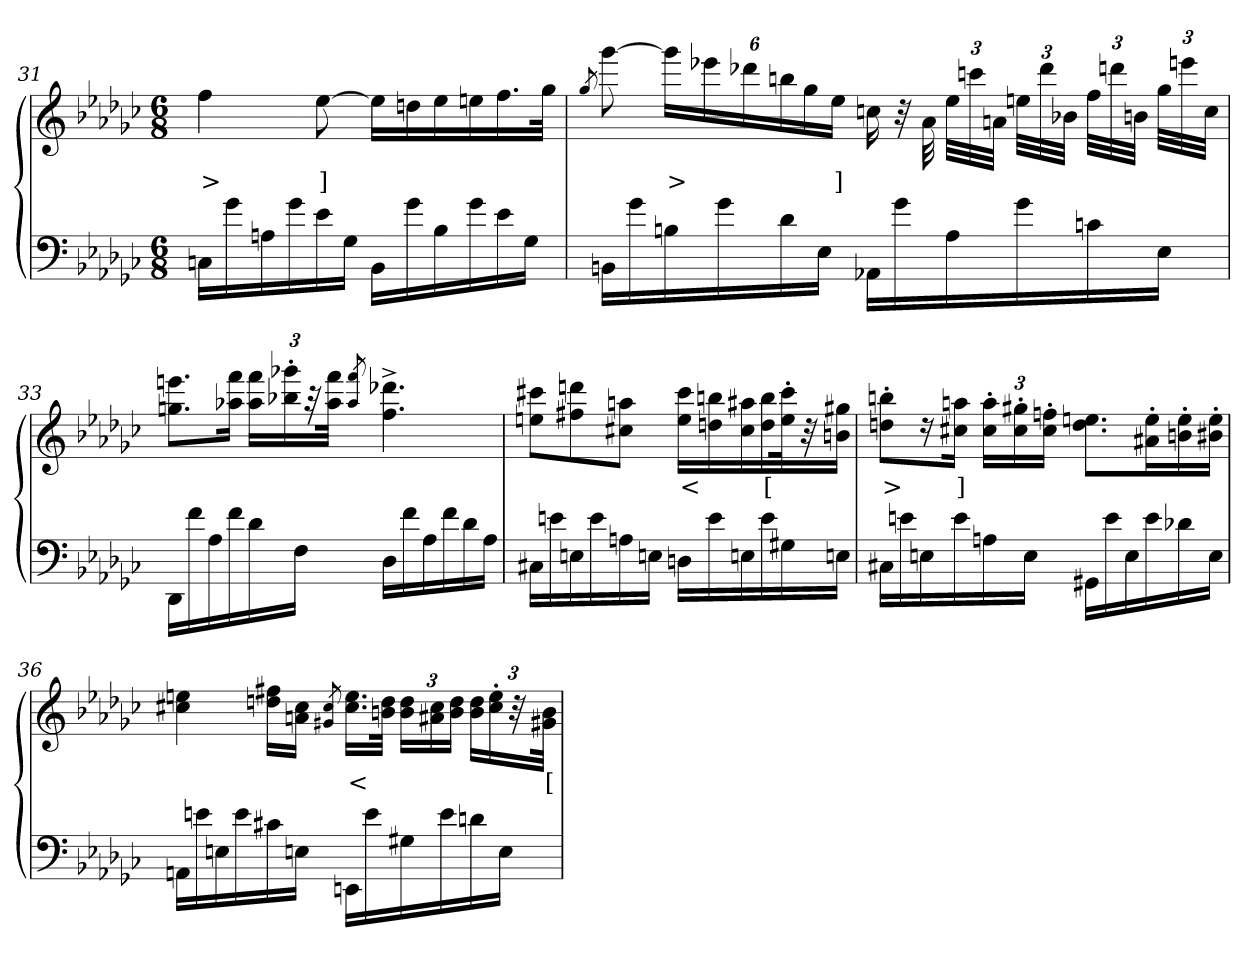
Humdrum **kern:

**kern	**kern	**text
*part2	*part1	*part1
*staff2	*staff1	*staff1
*clefF4	*clefG2	*
*k[b-e-a-d-g-c-]	*k[b-e-a-d-g-c-]	*
*M6/8	*M6/8	*
=31	=31	=31
16CnLL	4ff	>
16g-	.	.
16An	.	.
16g-	.	.
16e-	[8ee-	]
16G-JJ	.	.
16BB-LL	16ee-LL]	.
16g-	16ddn	.
16B-	16ee-	.
16g-	16een	.
16e-	16.ff	.
16G-JJ	.	.
.	32gg-JJk	.
=32	=32	=32
.	8qgg-/	.
16BBnLL	[8ggg-	.
16g-	.	.
16B	24ggg-LL]	>
.	24eee-X	.
16g-	.	.
.	24ddd-X	.
16d-	24bbn	.
.	24gg-	.
16E-JJ	.	.
.	24ee-JJ	]
16AA-XLL	16ccn	.
16g-	32r	.
.	32a-\	.
16A-	48ee-LLL	.
.	48ccc	.
.	48anJJJ	.
16g-	48eenLLL	.
.	48ddd-	.
.	48b-XJJJ	.
16cn	48ffLLL	.
.	48dddn	.
.	48bnJJJ	.
16E-JJ	48gg-LLL	.
.	48eeen	.
.	48ccJJJ	.
=33	=33	=33
16DD-LL	8.eeen 8.ggnL	.
16f	.	.
16A-	.	.
16f	16fff 16aa-XJk	.
16d-	24fff 24aa-LL	.
.	24ggg-X'> 24bb-X'>	.
16FJJ	.	.
.	48r	.
.	48fff 48aa-JJk	.
.	8qaa-/ 8qfff/	.
16D-LL	4.ddd-X^> 4.ff^>	.
16f	.	.
16A-	.	.
16f	.	.
16d-	.	.
16A-JJ	.	.
=34	=34	=34
16C#XLL	8ccc#X 8eenL	.
16en	.	.
16En	8dddn 8ff#X	.
16e	.	.
16An	8aan 8cc#J	.
16EnJJ	.	.
16DnLL	16ccc# 16eeLL	<
16e	16bbn 16ddn	.
16En	16aa#X 16cc#	.
16e	16bb 16dd	[
16G#X	32ccc#'> 32ee'>	.
.	32r	.
16EnJJ	16gg#X 16bnJJ	.
=35	=35	=35
16C#XLL	8bbn'> 8ddn'>L	>
16en	.	.
16En	16r	.
16e	16aan 16cc#XJk	]
16An	24aa'> 24cc#'>LL	.
.	24gg#X'> 24cc#'>	.
16EJJ	.	.
.	24ffn'> 24cc#'>JJ	.
16GG#XLL	8.een 8.ddL	.
16e	.	.
16E	.	.
16e	16ee'> 16a#X'>L	.
16d-X	16ee'> 16bn'>	.
16EJJ	16ee'> 16b#X'>JJ	.
=36	=36	=36
16AAnLL	4een 4cc#X	.
16en	.	.
16En	.	.
16e	.	.
16c#X	16ff#X 16ddnLL	.
16EnJJ	16cc# 16anJJ	.
.	8qg#X 8qcc#/	.
16EEnLL	16.ee 16.cc#LL	<
16e	.	.
.	32dd 32bnJJk	.
16G#X	24dd 24bLL	.
.	24cc# 24a#X	.
16e	.	.
.	24dd 24bJJ	.
16dn	24dd 24bLL	.
.	24ee'> 24cc#'>	.
16EJJ	.	.
.	48r	.
.	48b 48g#JJk	[
=	=	=
*-	*-	*-
